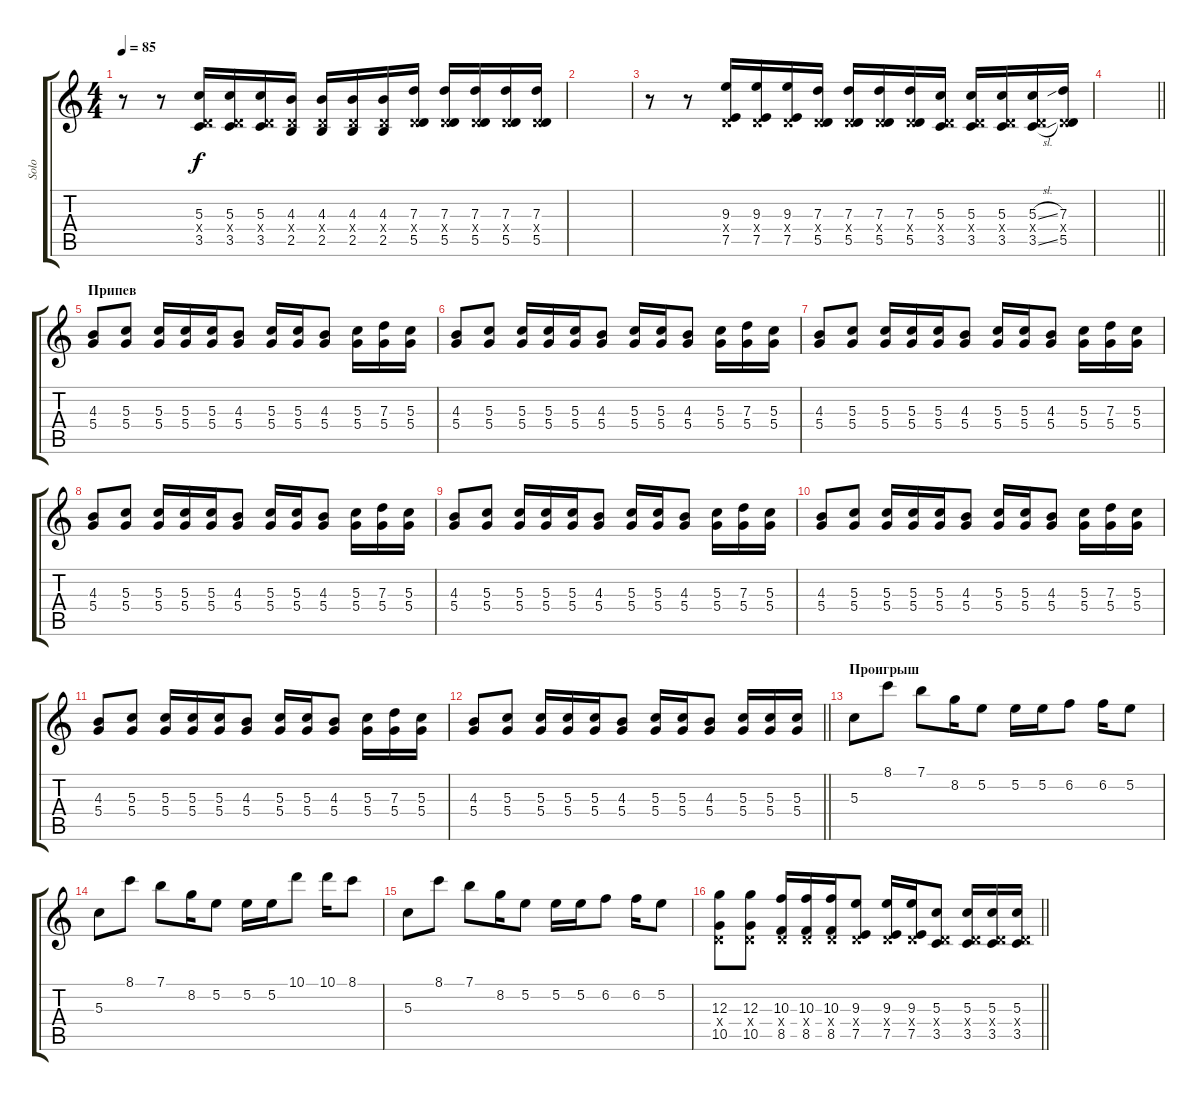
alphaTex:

\track ("Solo" "Solo") {instrument overdrivenguitar}
\staff {score tabs}
\tuning (E4 B3 G3 D3 A2 E2) {hide}
\ts (4 4)
\tempo 85
\clef g2
\ks c
r.8{dy f} r.8 (5.3 0.4{x} 3.5).16 (5.3 0.4{x} 3.5).16 (5.3 0.4{x} 3.5).16 (4.3 0.4{x} 2.5).16 (4.3 0.4{x} 2.5).16 (4.3 0.4{x} 2.5).16 (4.3 0.4{x} 2.5).16 (7.3 0.4{x} 5.5).16 (7.3 0.4{x} 5.5).16 (7.3 0.4{x} 5.5).16 (7.3 0.4{x} 5.5).16 (7.3 0.4{x} 5.5).16 |
|
r.8 r.8 (9.3 0.4{x} 7.5).16 (9.3 0.4{x} 7.5).16 (9.3 0.4{x} 7.5).16 (7.3 0.4{x} 5.5).16 (7.3 0.4{x} 5.5).16 (7.3 0.4{x} 5.5).16 (7.3 0.4{x} 5.5).16 (5.3 0.4{x} 3.5).16 (5.3 0.4{x} 3.5).16 (5.3 0.4{x} 3.5).16 (5.3{sl} 0.4{x} 3.5{sl}).16 (7.3 0.4{x} 5.5).16 |
\barLineRight lightlight
|
\section ("" "Припев")
(4.3 5.4).8 (5.3 5.4).8 (5.3 5.4).16 (5.3 5.4).16 (5.3 5.4).16 (4.3 5.4).8 (5.3 5.4).16 (5.3 5.4).16 (4.3 5.4).8 (5.3 5.4).16 (7.3 5.4).16 (5.3 5.4).16 |
(4.3 5.4).8 (5.3 5.4).8 (5.3 5.4).16 (5.3 5.4).16 (5.3 5.4).16 (4.3 5.4).8 (5.3 5.4).16 (5.3 5.4).16 (4.3 5.4).8 (5.3 5.4).16 (7.3 5.4).16 (5.3 5.4).16 |
(4.3 5.4).8 (5.3 5.4).8 (5.3 5.4).16 (5.3 5.4).16 (5.3 5.4).16 (4.3 5.4).8 (5.3 5.4).16 (5.3 5.4).16 (4.3 5.4).8 (5.3 5.4).16 (7.3 5.4).16 (5.3 5.4).16 |
(4.3 5.4).8 (5.3 5.4).8 (5.3 5.4).16 (5.3 5.4).16 (5.3 5.4).16 (4.3 5.4).8 (5.3 5.4).16 (5.3 5.4).16 (4.3 5.4).8 (5.3 5.4).16 (7.3 5.4).16 (5.3 5.4).16 |
(4.3 5.4).8 (5.3 5.4).8 (5.3 5.4).16 (5.3 5.4).16 (5.3 5.4).16 (4.3 5.4).8 (5.3 5.4).16 (5.3 5.4).16 (4.3 5.4).8 (5.3 5.4).16 (7.3 5.4).16 (5.3 5.4).16 |
(4.3 5.4).8 (5.3 5.4).8 (5.3 5.4).16 (5.3 5.4).16 (5.3 5.4).16 (4.3 5.4).8 (5.3 5.4).16 (5.3 5.4).16 (4.3 5.4).8 (5.3 5.4).16 (7.3 5.4).16 (5.3 5.4).16 |
(4.3 5.4).8 (5.3 5.4).8 (5.3 5.4).16 (5.3 5.4).16 (5.3 5.4).16 (4.3 5.4).8 (5.3 5.4).16 (5.3 5.4).16 (4.3 5.4).8 (5.3 5.4).16 (7.3 5.4).16 (5.3 5.4).16 |
\barLineRight lightlight
(4.3 5.4).8 (5.3 5.4).8 (5.3 5.4).16 (5.3 5.4).16 (5.3 5.4).16 (4.3 5.4).8 (5.3 5.4).16 (5.3 5.4).16 (4.3 5.4).8 (5.3 5.4).16 (5.3 5.4).16 (5.3 5.4).16 |
\section ("" "Проигрыш")
5.3.8 8.1.8 7.1.8 8.2.16 5.2.8 5.2.16 5.2.16 6.2.8 6.2.16 5.2.8 |
5.3.8 8.1.8 7.1.8 8.2.16 5.2.8 5.2.16 5.2.16 10.1.8 10.1.16 8.1.8 |
5.3.8 8.1.8 7.1.8 8.2.16 5.2.8 5.2.16 5.2.16 6.2.8 6.2.16 5.2.8 |
\barLineRight lightlight
(12.3 0.4{x} 10.5).8 (12.3 0.4{x} 10.5).8 (10.3 0.4{x} 8.5).16 (10.3 0.4{x} 8.5).16 (10.3 0.4{x} 8.5).16 (9.3 0.4{x} 7.5).8 (9.3 0.4{x} 7.5).16 (9.3 0.4{x} 7.5).16 (5.3 0.4{x} 3.5).8 (5.3 0.4{x} 3.5).16 (5.3 0.4{x} 3.5).16 (5.3 0.4{x} 3.5).16
